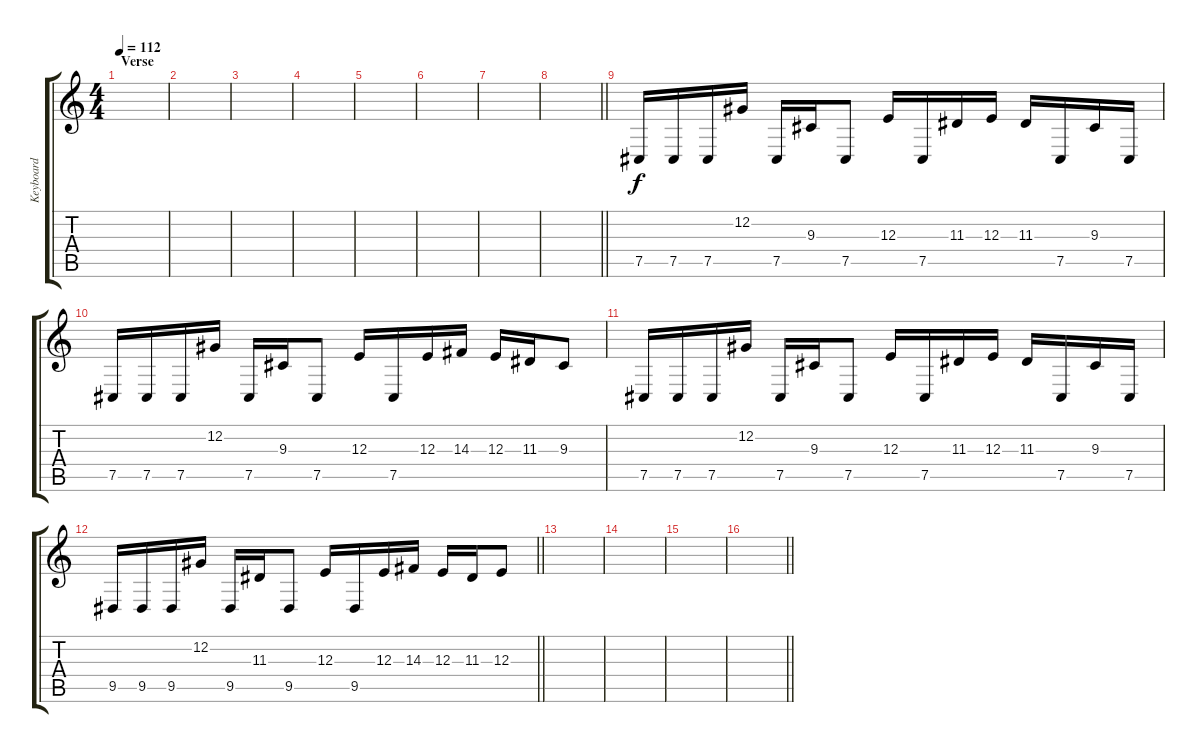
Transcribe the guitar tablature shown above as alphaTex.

\track ("Keyboard" "Keyboard") {instrument lead2sawtooth}
\staff {score tabs}
\tuning (Db4 Ab3 E3 B2 Gb2 Db2) {hide}
\ts (4 4)
\section ("" "Verse")
\tempo 112
\clef g2
\ks c
|
|
|
|
|
|
|
\barLineRight lightlight
|
\section ("" "")
7.5.16 7.5.16 7.5.16 12.2.16 7.5.16 9.3.16 7.5.8 12.3.16 7.5.16 11.3.16 12.3.16 11.3.16 7.5.16 9.3.16 7.5.16 |
7.5.16 7.5.16 7.5.16 12.2.16 7.5.16 9.3.16 7.5.8 12.3.16 7.5.16 12.3.16 14.3.16 12.3.16 11.3.16 9.3.8 |
7.5.16 7.5.16 7.5.16 12.2.16 7.5.16 9.3.16 7.5.8 12.3.16 7.5.16 11.3.16 12.3.16 11.3.16 7.5.16 9.3.16 7.5.16 |
\barLineRight lightlight
9.5.16 9.5.16 9.5.16 12.2.16 9.5.16 11.3.16 9.5.8 12.3.16 9.5.16 12.3.16 14.3.16 12.3.16 11.3.16 12.3.8 |
\section ("" "")
|
|
|
\barLineRight lightlight
